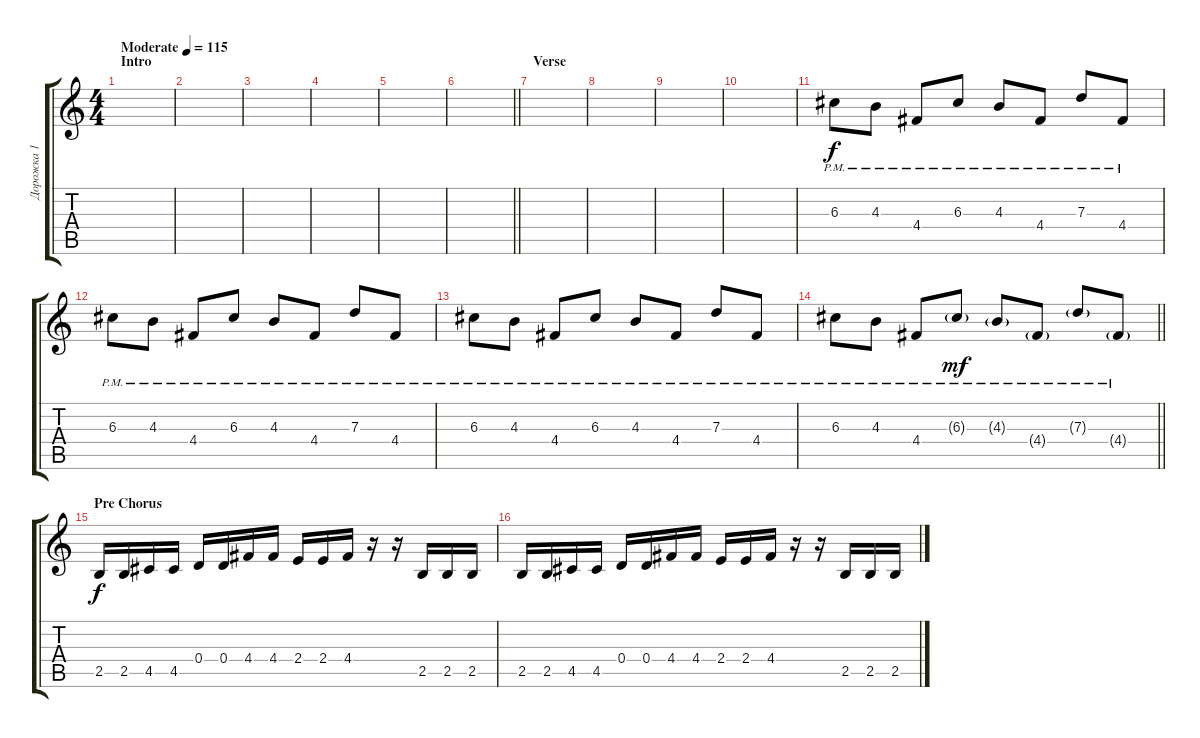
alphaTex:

\track ("Дорожка 1" "Дорожка 1") {instrument distortionguitar}
\staff {score tabs}
\tuning (E4 B3 G3 D3 A2 E2) {hide}
\ts (4 4)
\section ("" "Intro")
\tempo (115 "Moderate")
\clef g2
\ks c
|
|
|
|
|
\barLineRight lightlight
|
\section ("" "Verse")
|
|
|
|
6.3{pm}.8 4.3{pm}.8 4.4{pm}.8 6.3{pm}.8 4.3{pm}.8 4.4{pm}.8 7.3{pm}.8 4.4{pm}.8 |
6.3{pm}.8 4.3{pm}.8 4.4{pm}.8 6.3{pm}.8 4.3{pm}.8 4.4{pm}.8 7.3{pm}.8 4.4{pm}.8 |
6.3{pm}.8 4.3{pm}.8 4.4{pm}.8 6.3{pm}.8 4.3{pm}.8 4.4{pm}.8 7.3{pm}.8 4.4{pm}.8 |
\barLineRight lightlight
6.3{pm}.8 4.3{pm}.8 4.4{pm}.8 6.3{g pm}.8{dy mf} 4.3{g pm}.8 4.4{g pm}.8 7.3{g pm}.8 4.4{g pm}.8 |
\section ("" "Pre Chorus")
2.5.16{dy f} 2.5.16 4.5.16 4.5.16 0.4.16 0.4.16 4.4.16 4.4.16 2.4.16 2.4.16 4.4.16 r.16 r.16 2.5.16 2.5.16 2.5.16 |
2.5.16 2.5.16 4.5.16 4.5.16 0.4.16 0.4.16 4.4.16 4.4.16 2.4.16 2.4.16 4.4.16 r.16 r.16 2.5.16 2.5.16 2.5.16
